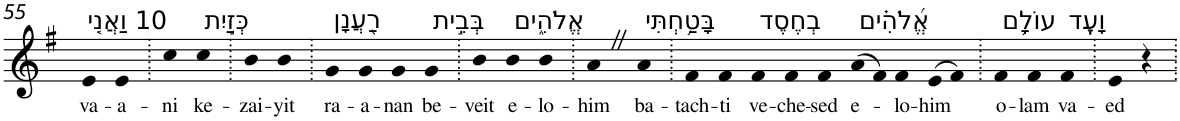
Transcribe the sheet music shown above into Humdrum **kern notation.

**kern	**text
*part1	*part1
*staff1	*staff1
*I"Piano	*
*I'Pno	*
!!LO:PB:g=z
*clefG2	*
*k[f#]	*
*G:	*
=55	=55
!LO:TX:a:t=10 וַאֲנִ֤י	!
!	!LO:LY:b
4e	va-
!	!LO:LY:b
4e	-a-
=56.	=56.
!	!LO:LY:b
4cc	-ni
!LO:TX:a:t=כְּזַ֣יִת	!
!	!LO:LY:b
4cc	ke-
=57.	=57.
!	!LO:LY:b
4b	-zai-
!	!LO:LY:b
4b	-yit
=58.	=58.
!LO:TX:a:t=רַ֭עֲנָן	!
!	!LO:LY:b
4g	ra-
!	!LO:LY:b
4g	-a-
!	!LO:LY:b
4g	-nan
!LO:TX:a:t=בְּבֵ֣ית	!
!	!LO:LY:b
4g	be-
=59.	=59.
!	!LO:LY:b
4b	-veit
!LO:TX:a:t=אֱלֹהִ֑ים	!
!	!LO:LY:b
4b	e-
!	!LO:LY:b
4b	-lo-
=60.	=60.
!	!LO:LY:b
4aZ	-him
!LO:TX:a:t=בָּטַ֥חְתִּי	!
!	!LO:LY:b
4a	ba-
=61.	=61.
!	!LO:LY:b
4f#	-tach-
!	!LO:LY:b
4f#	-ti
!LO:TX:a:t=בְחֶסֶד	!
!	!LO:LY:b
4f#	ve-
!	!LO:LY:b
4f#	-che-
!	!LO:LY:b
4f#	-sed
!LO:TX:a:t=אֱ֝לֹהִ֗ים	!
!	!LO:LY:b
(>8a	e-
8f#)	.
!	!LO:LY:b
4f#	-lo-
!	!LO:LY:b
(>8e	-him
8f#)	.
=62.	=62.
!LO:TX:a:t=עוֹלָ֥ם	!
!	!LO:LY:b
4f#	o-
!	!LO:LY:b
4f#	-lam
!LO:TX:a:t=וָעֶֽד	!
!	!LO:LY:b
4f#	va-
=63.	=63.
!	!LO:LY:b
4e	-ed
4r	.
=.	=.
*-	*-
